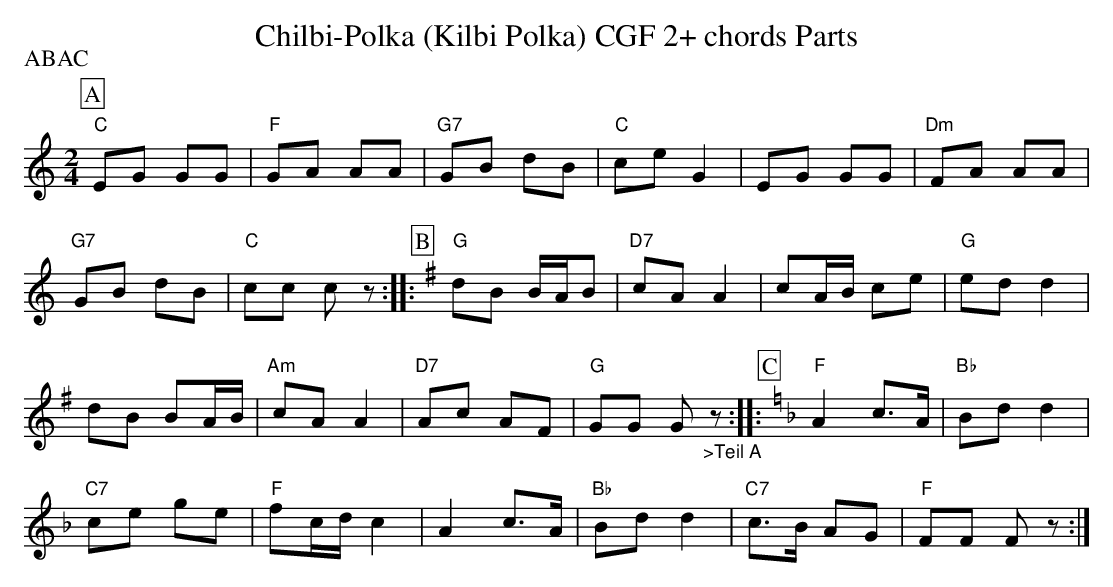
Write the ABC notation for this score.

X:1
T:Chilbi-Polka (Kilbi Polka) CGF 2+ chords Parts
P:ABAC
M:2/4
L:1/8
K:Cmaj%%MIDI gchordon
[P:A] "C"EG GG | "F"GA AA | "G7"GB dB | "C"ceG2 | EG GG | "Dm"FA AA |
"G7"GB dB | "C"cc cz :: [P:B] [K:Gmaj] "G"dB B/2A/2B | "D7"cAA2 | cA/2B/2 ce | "G"edd2 |
dB BA/2B/2 | "Am"cAA2 | "D7"Ac AF | "G"GG G"_>Teil A"z :: [P:C] [K:Fmaj] "F"A2 c>A | "Bb"Bdd2 |
"C7"ce ge | "F"fc/2d/2c2 | A2c>A | "Bb"Bdd2 | "C7"c>B AG | "F"FF Fz :|
